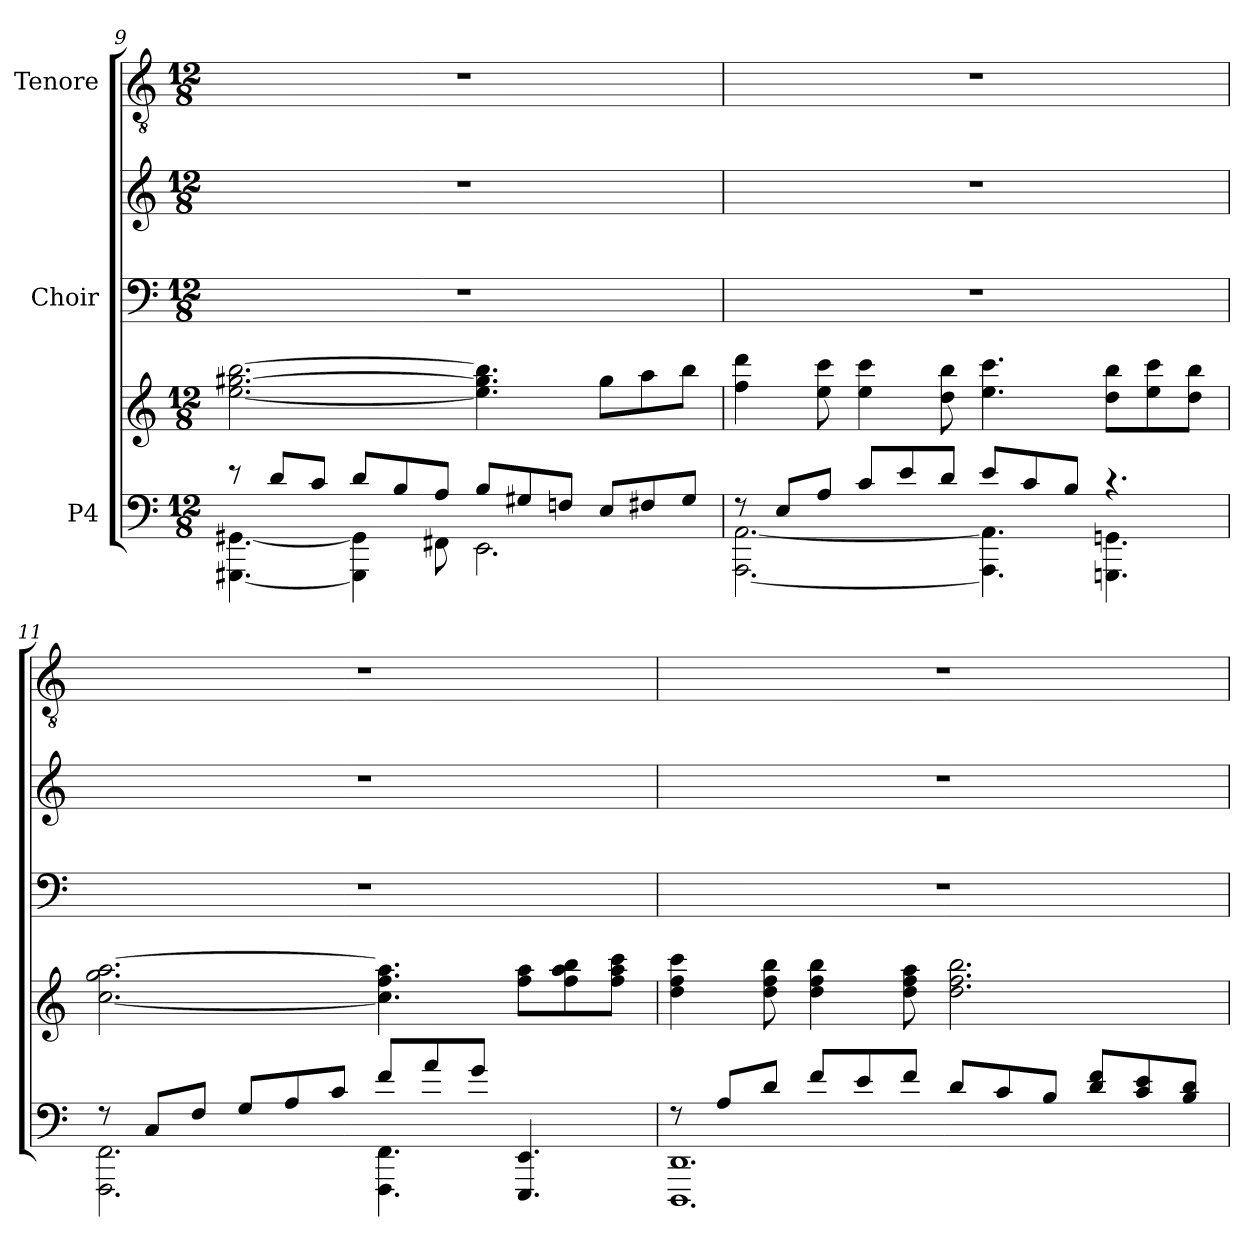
**kern	**kern	**kern	**kern	**kern
*part3	*part3	*part2	*part2	*part1
*staff5	*staff4	*staff3	*staff2	*staff1
*I"P4	*	*I"Choir	*	*I"Tenore
*clefF4	*clefG2	*clefF4	*clefG2	*clefGv2
*	*	*	*	*ITrd7c12
*k[]	*k[]	*k[]	*k[]	*k[]
*a:	*a:	*a:	*a:	*a:
*M12/8	*M12/8	*M12/8	*M12/8	*M12/8
=9	=9	=9	=9	=9
*^	*	*	*	*
!	!	!	!LO:N:vis=1	!LO:N:vis=1	!LO:N:vis=1
8r	[<4.GGG#Xi\ [<4.GG#Xi	[<2.eei\ [>2.gg#Xi [>2.bbi	1.r	1.r	1.r
8di/L	.	.	.	.	.
8ci/J	.	.	.	.	.
8di/L	4GGG#i\] 4GG#i]	.	.	.	.
8Bi/	.	.	.	.	.
8Ai/J	8FF#Xi\	.	.	.	.
8Bi/L	2.EEi\	4.eei\] 4.gg#i] 4.bbi]	.	.	.
8G#Xi/	.	.	.	.	.
8Fni/J	.	.	.	.	.
8Ei/L	.	8gg#i\L	.	.	.
8F#Xi/	.	8aai\	.	.	.
8G#i/J	.	8bbi\J	.	.	.
!!LO:LB:g=z
=10	=10	=10	=10	=10	=10
!	!	!	!LO:N:vis=1	!LO:N:vis=1	!LO:N:vis=1
8r	[<2.AAAi\ [<2.AAi	4ffi\ 4dddi	1.r	1.r	1.r
8Ei/L	.	.	.	.	.
8Ai/J	.	8eei\ 8ccci	.	.	.
8ci/L	.	4eei\ 4ccci	.	.	.
8ei/	.	.	.	.	.
8di/J	.	8ddi\ 8bbi	.	.	.
8ei/L	4.AAAi\] 4.AAi]	4.eei\ 4.ccci	.	.	.
8ci/	.	.	.	.	.
8Bi/J	.	.	.	.	.
4.r	4.GGGni\ 4.GGni	8ddi\ 8bbiL	.	.	.
.	.	8eei\ 8ccci	.	.	.
.	.	8ddi\ 8bbiJ	.	.	.
=11	=11	=11	=11	=11	=11
!	!	!	!LO:N:vis=1	!LO:N:vis=1	!LO:N:vis=1
8r	2.FFFi\ 2.FFi	[<2.cci\ 2.ggi [>2.aai	1.r	1.r	1.r
8Ci/L	.	.	.	.	.
8Fi/J	.	.	.	.	.
8Gi/L	.	.	.	.	.
8Ai/	.	.	.	.	.
8ci/J	.	.	.	.	.
8fi/L	4.FFFi\ 4.FFi	4.cci\] 4.ffi 4.aai]	.	.	.
8ai/	.	.	.	.	.
8gi/J	.	.	.	.	.
4.EEEi/ 4.EEi	4.ryy	8ffi\ 8aaiL	.	.	.
.	.	8ffi\ 8aai 8bbi	.	.	.
.	.	8ffi\ 8aai 8ccciJ	.	.	.
=12	=12	=12	=12	=12	=12
!	!	!	!LO:N:vis=1	!LO:N:vis=1	!LO:N:vis=1
8r	1.DDDi 1.DDi	4ddi\ 4ffi 4ccci	1.r	1.r	1.r
8Ai/L	.	.	.	.	.
8di/J	.	8ddi\ 8ffi 8bbi	.	.	.
8fi/L	.	4ddi\ 4ffi 4bbi	.	.	.
8ei/	.	.	.	.	.
8fi/J	.	8ddi\ 8ffi 8aai	.	.	.
8di/L	.	2.ddi\ 2.ffi 2.bbi	.	.	.
8ci/	.	.	.	.	.
8Bi/J	.	.	.	.	.
8di/ 8fiL	.	.	.	.	.
8ci/ 8ei	.	.	.	.	.
8Bi/ 8diJ	.	.	.	.	.
*v	*v	*	*	*	*
=	=	=	=	=
*-	*-	*-	*-	*-
